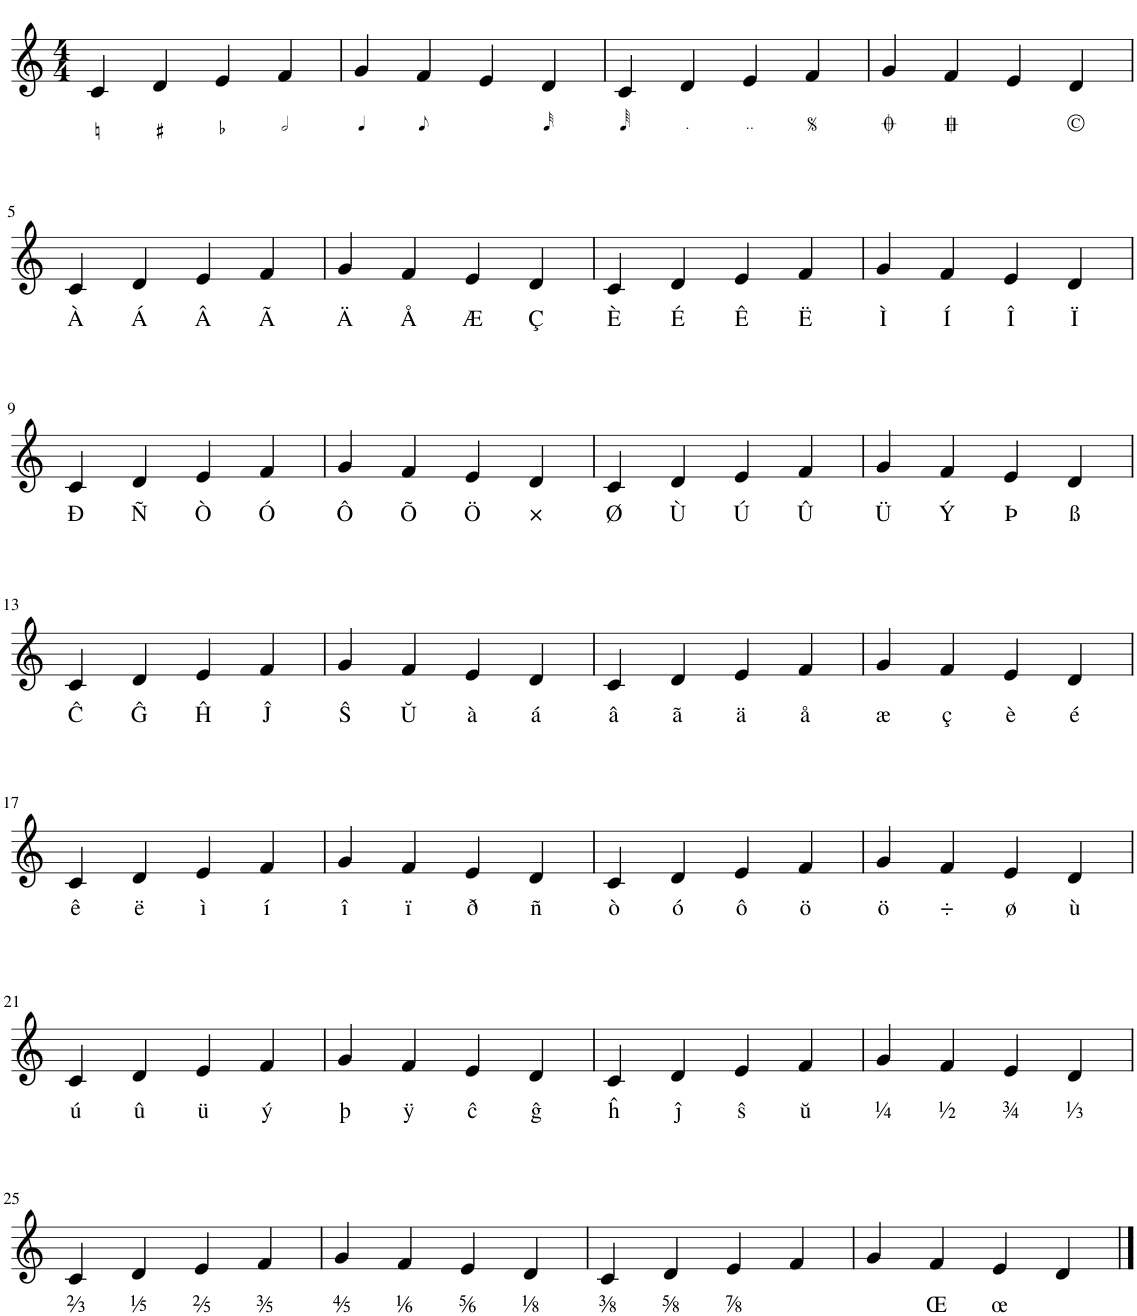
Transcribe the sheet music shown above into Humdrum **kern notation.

**kern	**text
*part1	*part1
*staff1	*staff1
*I"Voice	*
*clefG2	*
*k[]	*
*M4/4	*
=1	=1
!	!LO:LY:b
4c/	.
!	!LO:LY:b
4d/	.
!	!LO:LY:b
4e/	.
!	!LO:LY:b
4f/	.
=2	=2
!	!LO:LY:b
4g/	.
!	!LO:LY:b
4f/	.
4e/	.
!	!LO:LY:b
4d/	.
=3	=3
!	!LO:LY:b
4c/	.
!	!LO:LY:b
4d/	.
!	!LO:LY:b
4e/	.
!	!LO:LY:b
4f/	.
=4	=4
!	!LO:LY:b
4g/	.
!	!LO:LY:b
4f/	.
4e/	.
!	!LO:LY:b
4d/	©
!!LO:LB:g=z
=5	=5
!	!LO:LY:b
4c/	À
!	!LO:LY:b
4d/	Á
!	!LO:LY:b
4e/	Â
!	!LO:LY:b
4f/	Ã
=6	=6
!	!LO:LY:b
4g/	Ä
!	!LO:LY:b
4f/	Å
!	!LO:LY:b
4e/	Æ
!	!LO:LY:b
4d/	Ç
=7	=7
!	!LO:LY:b
4c/	È
!	!LO:LY:b
4d/	É
!	!LO:LY:b
4e/	Ê
!	!LO:LY:b
4f/	Ë
=8	=8
!	!LO:LY:b
4g/	Ì
!	!LO:LY:b
4f/	Í
!	!LO:LY:b
4e/	Î
!	!LO:LY:b
4d/	Ï
!!LO:LB:g=z
=9	=9
!	!LO:LY:b
4c/	Ð
!	!LO:LY:b
4d/	Ñ
!	!LO:LY:b
4e/	Ò
!	!LO:LY:b
4f/	Ó
=10	=10
!	!LO:LY:b
4g/	Ô
!	!LO:LY:b
4f/	Õ
!	!LO:LY:b
4e/	Ö
!	!LO:LY:b
4d/	×
=11	=11
!	!LO:LY:b
4c/	Ø
!	!LO:LY:b
4d/	Ù
!	!LO:LY:b
4e/	Ú
!	!LO:LY:b
4f/	Û
=12	=12
!	!LO:LY:b
4g/	Ü
!	!LO:LY:b
4f/	Ý
!	!LO:LY:b
4e/	Þ
!	!LO:LY:b
4d/	ß
!!LO:LB:g=z
=13	=13
!	!LO:LY:b
4c/	Ĉ
!	!LO:LY:b
4d/	Ĝ
!	!LO:LY:b
4e/	Ĥ
!	!LO:LY:b
4f/	Ĵ
=14	=14
!	!LO:LY:b
4g/	Ŝ
!	!LO:LY:b
4f/	Ŭ
!	!LO:LY:b
4e/	à
!	!LO:LY:b
4d/	á
=15	=15
!	!LO:LY:b
4c/	â
!	!LO:LY:b
4d/	ã
!	!LO:LY:b
4e/	ä
!	!LO:LY:b
4f/	å
=16	=16
!	!LO:LY:b
4g/	æ
!	!LO:LY:b
4f/	ç
!	!LO:LY:b
4e/	è
!	!LO:LY:b
4d/	é
!!LO:LB:g=z
=17	=17
!	!LO:LY:b
4c/	ê
!	!LO:LY:b
4d/	ë
!	!LO:LY:b
4e/	ì
!	!LO:LY:b
4f/	í
=18	=18
!	!LO:LY:b
4g/	î
!	!LO:LY:b
4f/	ï
!	!LO:LY:b
4e/	ð
!	!LO:LY:b
4d/	ñ
=19	=19
!	!LO:LY:b
4c/	ò
!	!LO:LY:b
4d/	ó
!	!LO:LY:b
4e/	ô
!	!LO:LY:b
4f/	ö
=20	=20
!	!LO:LY:b
4g/	ö
!	!LO:LY:b
4f/	÷
!	!LO:LY:b
4e/	ø
!	!LO:LY:b
4d/	ù
!!LO:LB:g=z
=21	=21
!	!LO:LY:b
4c/	ú
!	!LO:LY:b
4d/	û
!	!LO:LY:b
4e/	ü
!	!LO:LY:b
4f/	ý
=22	=22
!	!LO:LY:b
4g/	þ
!	!LO:LY:b
4f/	ÿ
!	!LO:LY:b
4e/	ĉ
!	!LO:LY:b
4d/	ĝ
=23	=23
!	!LO:LY:b
4c/	ĥ
!	!LO:LY:b
4d/	ĵ
!	!LO:LY:b
4e/	ŝ
!	!LO:LY:b
4f/	ŭ
=24	=24
!	!LO:LY:b
4g/	¼
!	!LO:LY:b
4f/	½
!	!LO:LY:b
4e/	¾
!	!LO:LY:b
4d/	⅓
!!LO:LB:g=z
=25	=25
!	!LO:LY:b
4c/	⅔
!	!LO:LY:b
4d/	⅕
!	!LO:LY:b
4e/	⅖
!	!LO:LY:b
4f/	⅗
=26	=26
!	!LO:LY:b
4g/	⅘
!	!LO:LY:b
4f/	⅙
!	!LO:LY:b
4e/	⅚
!	!LO:LY:b
4d/	⅛
=27	=27
!	!LO:LY:b
4c/	⅜
!	!LO:LY:b
4d/	⅝
!	!LO:LY:b
4e/	⅞
!	!LO:LY:b
4f/	͜
=28	=28
!	!LO:LY:b
4g/	͡
!	!LO:LY:b
4f/	Œ
!	!LO:LY:b
4e/	œ
4d/	.
==	==
*-	*-
